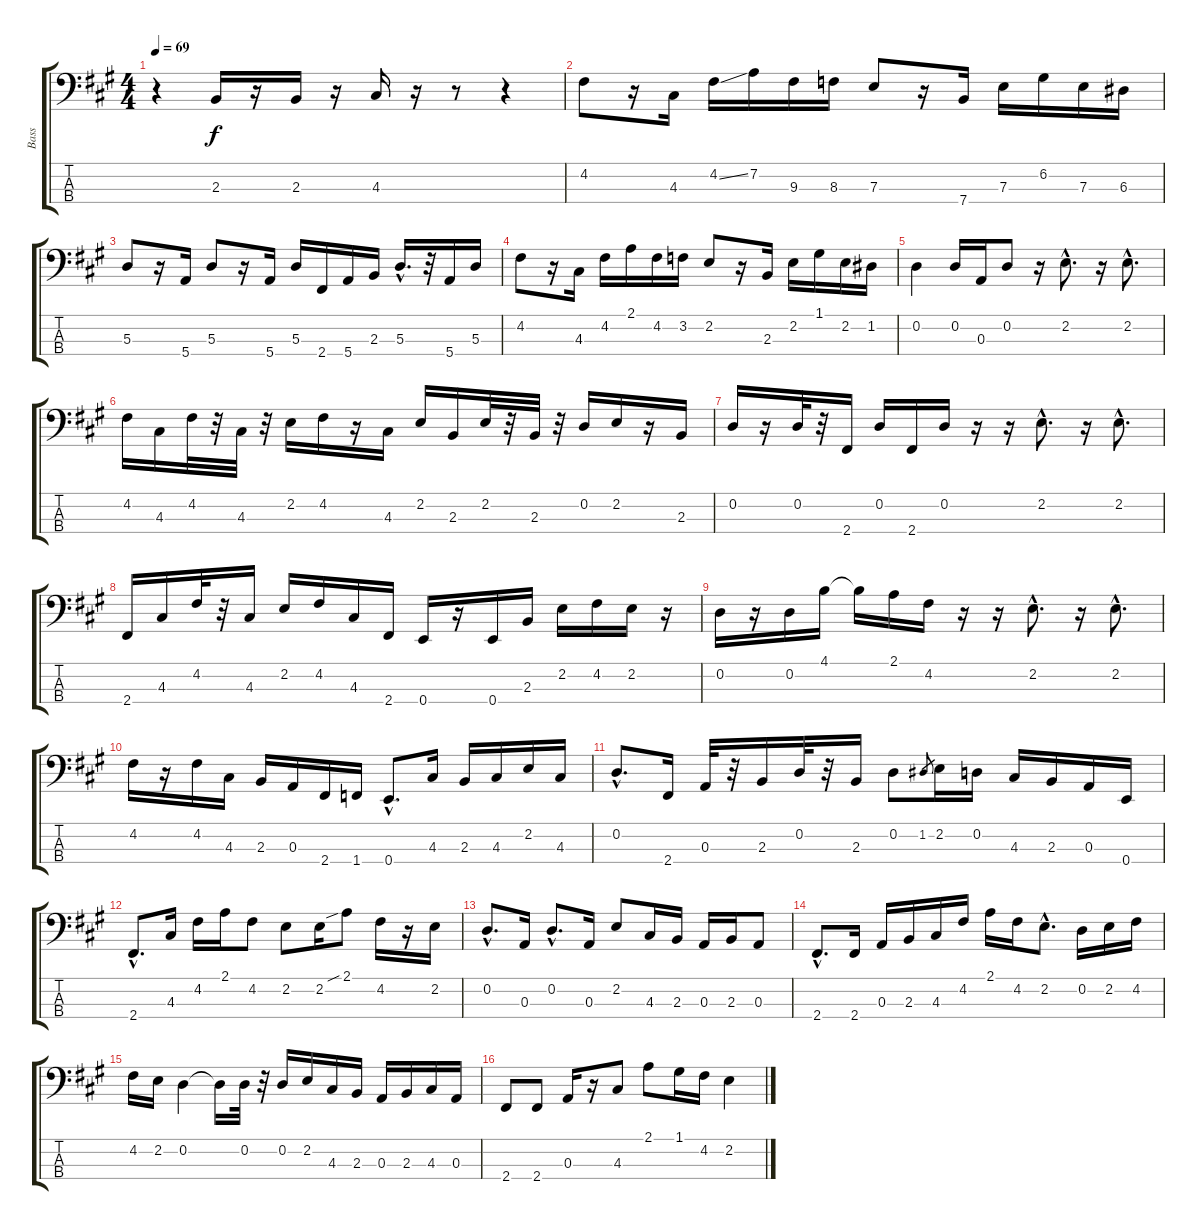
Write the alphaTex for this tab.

\track ("Bass" "Bass") {instrument electricbassfinger}
\staff {score tabs}
\tuning (G2 D2 A1 E1) {hide}
\ts (4 4)
\tempo 69
\clef f4
\ks f#minor
r.4{dy f} 2.3.16 r.16 2.3.16 r.16 4.3.16 r.16 r.8 r.4 |
4.2.8 r.16 4.3.16 4.2{ss}.16 7.2.16 9.3.16 8.3.16 7.3.8 r.16 7.4.16 7.3.16 6.2.16 7.3.16 6.3.16 |
5.3.8 r.16 5.4.16 5.3.8 r.16 5.4.16 5.3.16 2.4.16 5.4.16 2.3.16 5.3{hac}.16{d} r.32 5.4.16 5.3.16 |
4.2.8 r.16 4.3.16 4.2.16 2.1.16 4.2.16 3.2.16 2.2.8 r.16 2.3.16 2.2.16 1.1.16 2.2.16 1.2.16 |
0.2.4 0.2.16 0.3.16 0.2.8 r.16 2.2{hac}.8{d} r.16 2.2{hac}.8{d} |
4.2.16 4.3.16 4.2.32 r.32 4.3.32 r.32 2.2.16 4.2.16 r.16 4.3.16 2.2.16 2.3.16 2.2.32 r.32 2.3.32 r.32 0.2.16 2.2.16 r.16 2.3.16 |
0.2.16 r.16 0.2.32 r.32 2.4.16 0.2.16 2.4.16 0.2.16 r.16 r.16 2.2{hac}.8{d} r.16 2.2{hac}.8{d} |
2.4.16 4.3.16 4.2.32 r.32 4.3.16 2.2.16 4.2.16 4.3.16 2.4.16 0.4.16 r.16 0.4.16 2.3.16 2.2.16 4.2.16 2.2.16 r.16 |
0.2.16 r.16 0.2.16 4.1.16 4.1{t}.16 2.1.16 4.2.16 r.16 r.16 2.2{hac}.8{d} r.16 2.2{hac}.8{d} |
4.2.16 r.16 4.2.16 4.3.16 2.3.16 0.3.16 2.4.16 1.4.16 0.4{hac}.8{d} 4.3.16 2.3.16 4.3.16 2.2.16 4.3.16 |
0.2{hac}.8{d} 2.4.16 0.3.32 r.32 2.3.16 0.2.32 r.32 2.3.16 0.2.8 1.2.8{gr} 2.2.16 0.2.16 4.3.16 2.3.16 0.3.16 0.4.16 |
2.4{hac}.8{d} 4.3.16 4.2.16 2.1.16 4.2.8 2.2.8 2.2.16 2.1{sib}.8 4.2.16 r.16 2.2.16 |
0.2{hac}.8{d} 0.3.16 0.2{hac}.8{d} 0.3.16 2.2.8 4.3.16 2.3.16 0.3.16 2.3.16 0.3.8 |
2.4{hac}.8{d} 2.4.16 0.3.16 2.3.16 4.3.16 4.2.16 2.1.16 4.2.16 2.2{hac}.8{d} 0.2.16 2.2.16 4.2.16 |
4.2.16 2.2.16 0.2.4 0.2{t}.16 0.2.32 r.32 0.2.16 2.2.16 4.3.16 2.3.16 0.3.16 2.3.16 4.3.16 0.3.16 |
2.4.8 2.4.8 0.3.16 r.16 4.3.8 2.1.8 1.1.16 4.2.16 2.2.4
